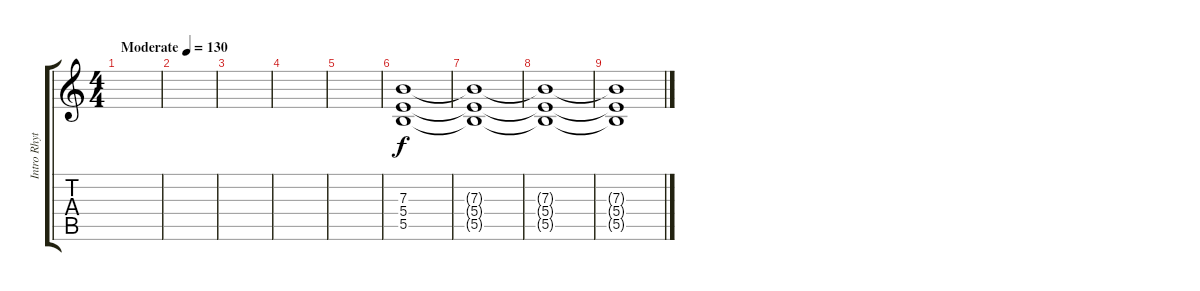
\track ("Intro Rhythm" "Intro Rhyt") {instrument overdrivenguitar}
\staff {score tabs}
\tuning (Db4 Ab3 E3 B2 Gb2 B1) {hide}
\ts (4 4)
\tempo (130 "Moderate")
\clef g2
\ks c
|
|
|
|
|
(7.3 5.4 5.5).1 |
(7.3{t} 5.4{t} 5.5{t}).1{volume 0} |
(7.3{t} 5.4{t} 5.5{t}).1 |
(7.3{t} 5.4{t} 5.5{t}).1
